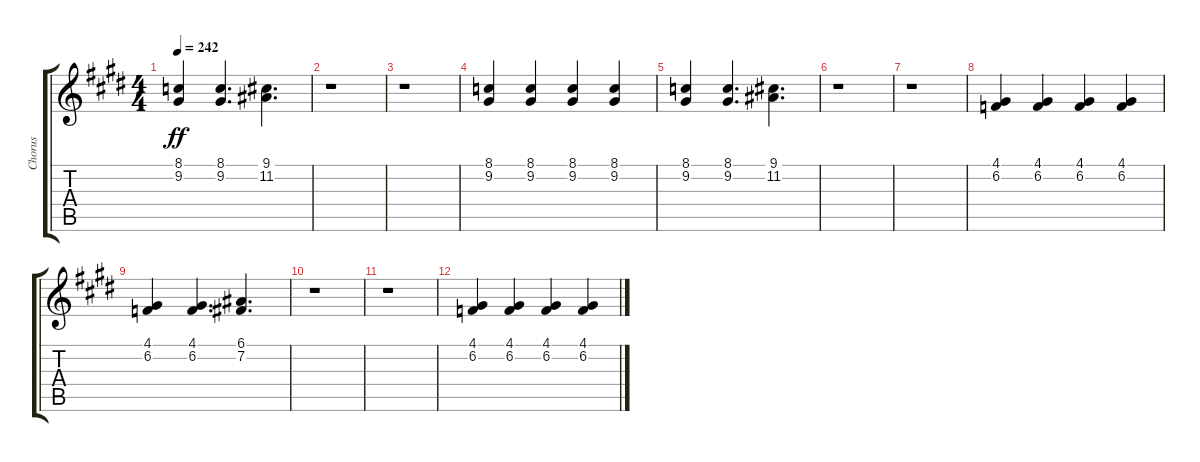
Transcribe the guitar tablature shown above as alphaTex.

\track ("Chorus" "Chorus") {instrument choiraahs}
\staff {score tabs}
\tuning (E4 B3 G3 D3 A2 E2) {hide}
\ts (4 4)
\tempo 242
\clef g2
\ks e
(8.1 9.2).4{dy ff} (8.1 9.2).4{d} (9.1 11.2).4{d} |
r.1 |
r.1 |
(8.1 9.2).4 (8.1 9.2).4 (8.1 9.2).4 (8.1 9.2).4 |
(8.1 9.2).4 (8.1 9.2).4{d} (9.1 11.2).4{d} |
r.1 |
r.1 |
(4.1 6.2).4 (4.1 6.2).4 (4.1 6.2).4 (4.1 6.2).4 |
(4.1 6.2).4 (4.1 6.2).4{d} (6.1 7.2).4{d} |
r.1 |
r.1 |
(4.1 6.2).4 (4.1 6.2).4 (4.1 6.2).4 (4.1 6.2).4
